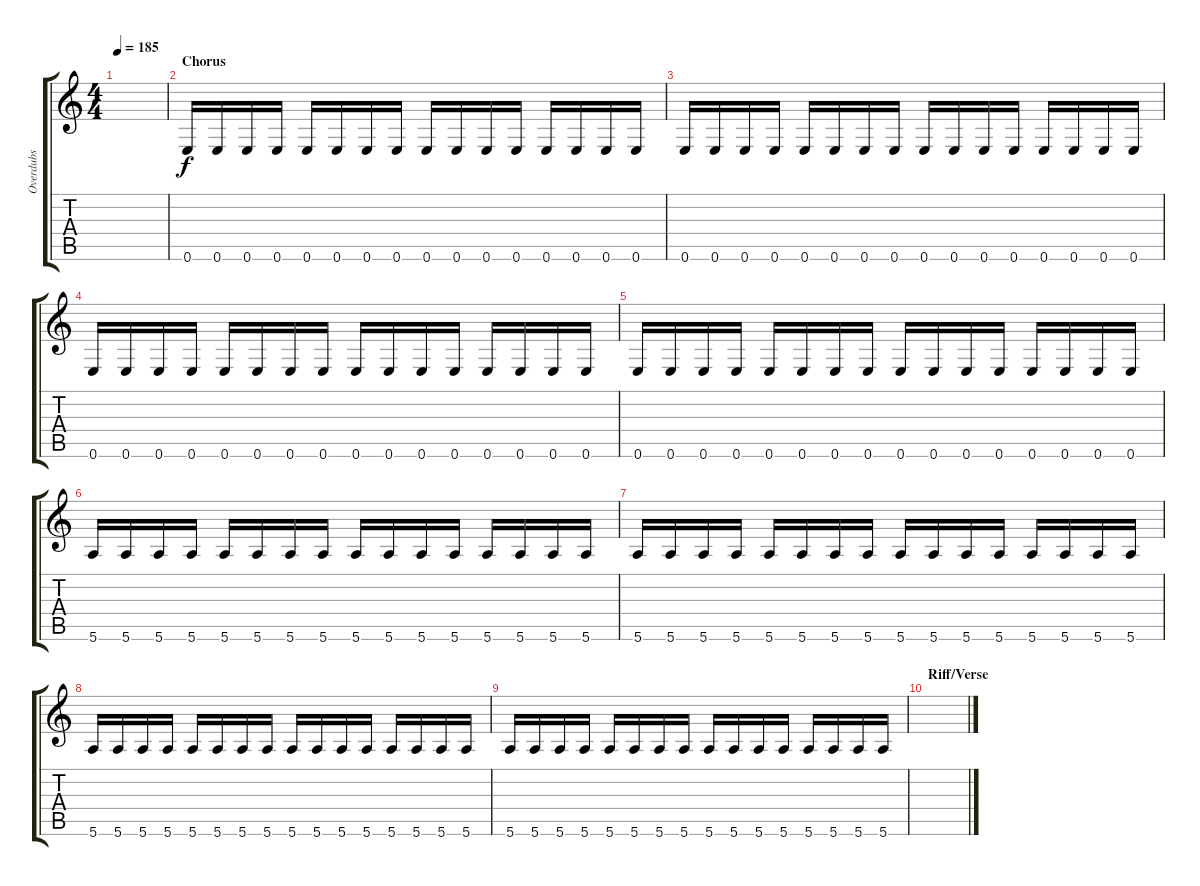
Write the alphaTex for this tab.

\track ("Overdubs" "Overdubs") {instrument distortionguitar}
\staff {score tabs}
\tuning (E4 B3 G3 D3 A2 E2) {hide}
\ts (4 4)
\tempo 185
\clef g2
\ks c
|
\section ("" "Chorus")
0.6.16 0.6.16 0.6.16 0.6.16 0.6.16 0.6.16 0.6.16 0.6.16 0.6.16 0.6.16 0.6.16 0.6.16 0.6.16 0.6.16 0.6.16 0.6.16 |
0.6.16 0.6.16 0.6.16 0.6.16 0.6.16 0.6.16 0.6.16 0.6.16 0.6.16 0.6.16 0.6.16 0.6.16 0.6.16 0.6.16 0.6.16 0.6.16 |
0.6.16 0.6.16 0.6.16 0.6.16 0.6.16 0.6.16 0.6.16 0.6.16 0.6.16 0.6.16 0.6.16 0.6.16 0.6.16 0.6.16 0.6.16 0.6.16 |
0.6.16 0.6.16 0.6.16 0.6.16 0.6.16 0.6.16 0.6.16 0.6.16 0.6.16 0.6.16 0.6.16 0.6.16 0.6.16 0.6.16 0.6.16 0.6.16 |
5.6.16 5.6.16 5.6.16 5.6.16 5.6.16 5.6.16 5.6.16 5.6.16 5.6.16 5.6.16 5.6.16 5.6.16 5.6.16 5.6.16 5.6.16 5.6.16 |
5.6.16 5.6.16 5.6.16 5.6.16 5.6.16 5.6.16 5.6.16 5.6.16 5.6.16 5.6.16 5.6.16 5.6.16 5.6.16 5.6.16 5.6.16 5.6.16 |
5.6.16 5.6.16 5.6.16 5.6.16 5.6.16 5.6.16 5.6.16 5.6.16 5.6.16 5.6.16 5.6.16 5.6.16 5.6.16 5.6.16 5.6.16 5.6.16 |
5.6.16 5.6.16 5.6.16 5.6.16 5.6.16 5.6.16 5.6.16 5.6.16 5.6.16 5.6.16 5.6.16 5.6.16 5.6.16 5.6.16 5.6.16 5.6.16 |
\section ("" "Riff/Verse")
